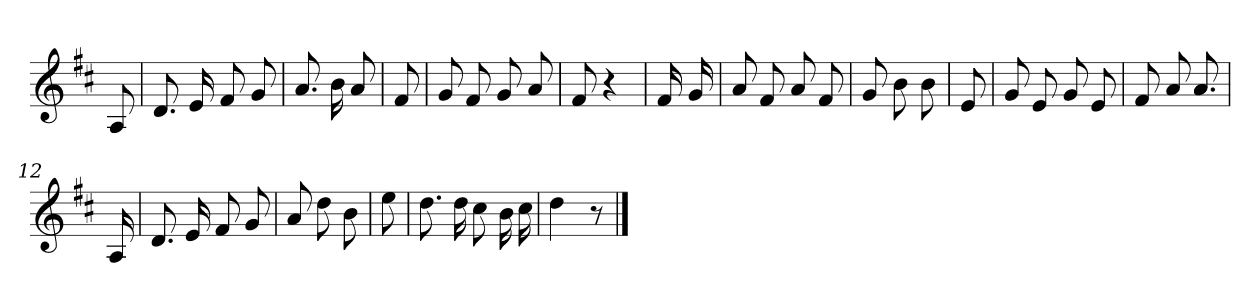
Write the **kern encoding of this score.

**kern
*part1
*staff1
*clefG2
*k[f#c#]
*D:
=
8A
=1
8.d
16e
8f#
8g
=2
8.a
16b
8a
=3
8f#
=4
8g
8f#
8g
8a
=5
8f#
4r
=6
16f#
16g
=7
8a
8f#
8a
8f#
=8
8g
8b
8b
=9
8e
=10
8g
8e
8g
8e
=11
8f#
8a
8.a
=12
16A
=13
8.d
16e
8f#
8g
=14
8a
8dd
8b
=15
8ee
=16
8.dd
16dd
8cc#
16b
16cc#
=17
4dd
8r
==
*-
